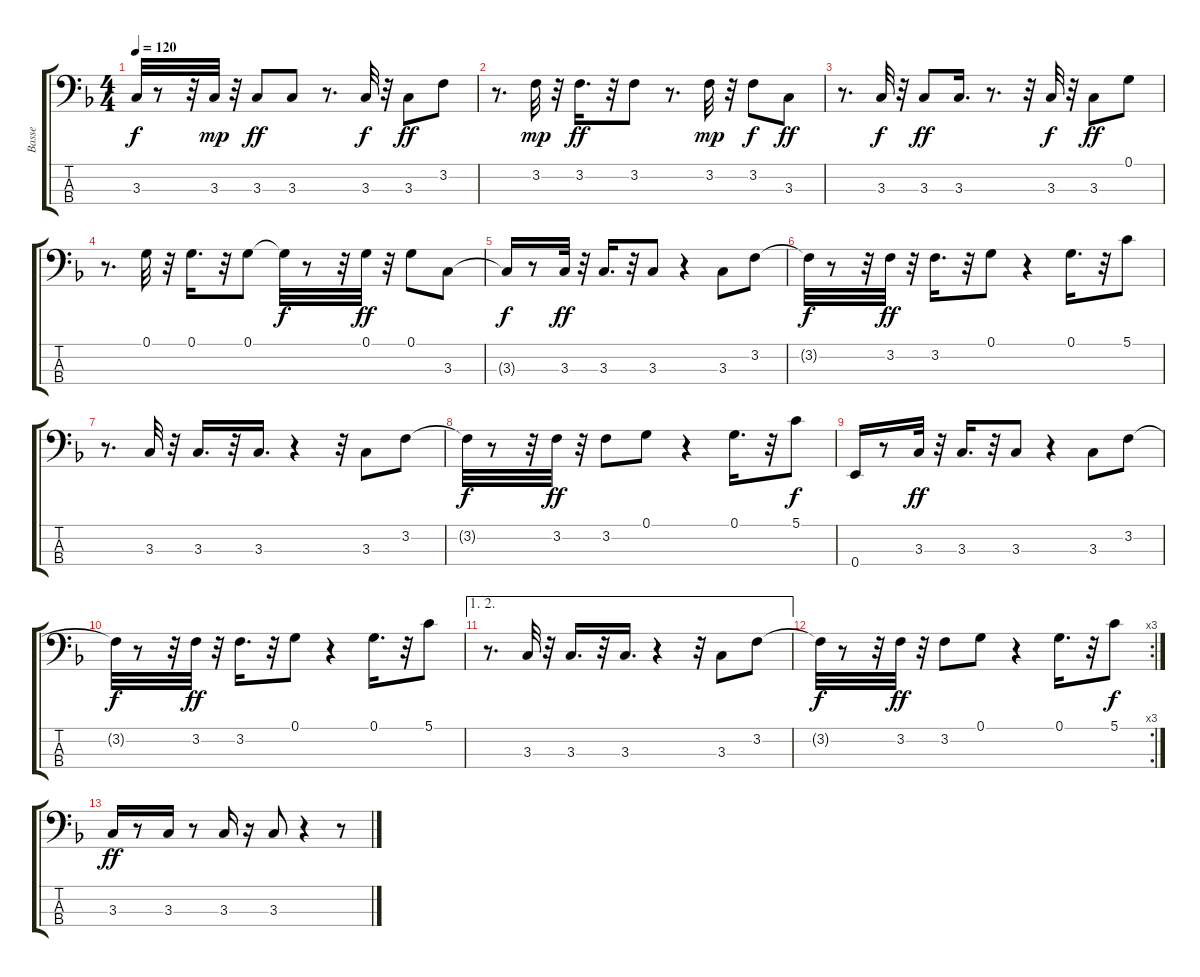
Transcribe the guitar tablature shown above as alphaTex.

\track ("Basse" "Basse") {instrument electricbassfinger}
\staff {score tabs}
\tuning (G2 D2 A1 E1) {hide}
\ts (4 4)
\tempo 120
\clef f4
\ks f
3.3{t}.32{dy f} r.8 r.32 3.3.32{dy mp} r.32 3.3.8{dy ff} 3.3.8 r.8{d} 3.3.32{dy f} r.32 3.3.8{dy ff} 3.2.8 |
r.8{d} 3.2.32{dy mp} r.32 3.2.16{d dy ff} r.32 3.2.8 r.8{d} 3.2.32{dy mp} r.32 3.2.8{dy f} 3.3.8{dy ff} |
r.8{d} 3.3.32{dy f} r.32 3.3.8{dy ff} 3.3.16{d} r.8{d} r.32 3.3.32{dy f} r.32 3.3.8{dy ff} 0.1.8 |
r.8{d} 0.1.32 r.32 0.1.16{d} r.32 0.1.8 0.1{t}.32{dy f} r.8 r.32 0.1.32{dy ff} r.32 0.1.8 3.3.8 |
3.3{t}.16{dy f} r.8 3.3.32{dy ff} r.32 3.3.16{d} r.32 3.3.8 r.4 3.3.8 3.2.8 |
3.2{t}.32{dy f} r.8 r.32 3.2.32{dy ff} r.32 3.2.16{d} r.32 0.1.8 r.4 0.1.16{d} r.32 5.1.8 |
r.8{d} 3.3.32 r.32 3.3.16{d} r.32 3.3.16{d} r.4 r.32 3.3.8 3.2.8 |
3.2{t}.32{dy f} r.8 r.32 3.2.32{dy ff} r.32 3.2.8 0.1.8 r.4 0.1.16{d} r.32 5.1.8{dy f} |
0.4.16 r.8 3.3.32{dy ff} r.32 3.3.16{d} r.32 3.3.8 r.4 3.3.8 3.2.8 |
3.2{t}.32{dy f} r.8 r.32 3.2.32{dy ff} r.32 3.2.16{d} r.32 0.1.8 r.4 0.1.16{d} r.32 5.1.8 |
\ae (1 2)
r.8{d} 3.3.32 r.32 3.3.16{d} r.32 3.3.16{d} r.4 r.32 3.3.8 3.2.8 |
\rc 3
3.2{t}.32{dy f} r.8 r.32 3.2.32{dy ff} r.32 3.2.8 0.1.8 r.4 0.1.16{d} r.32 5.1.8{dy f} |
3.3.16{dy ff} r.8 3.3.16 r.8 3.3.16 r.16 3.3.8 r.4 r.8
